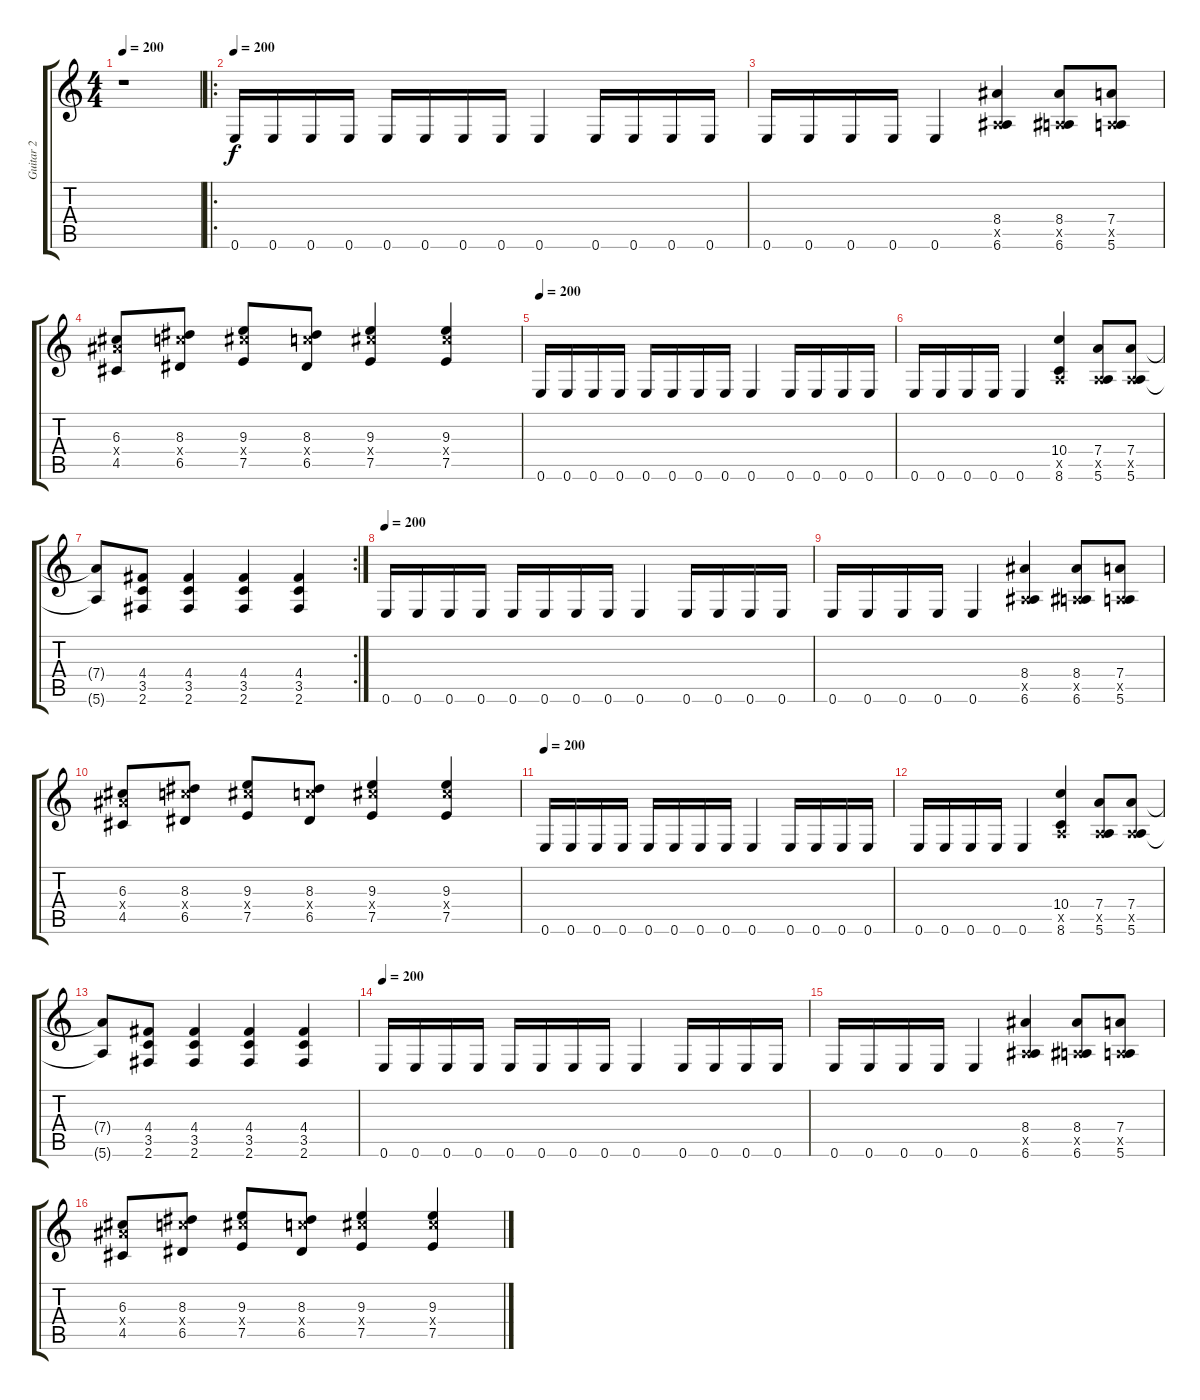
\track ("Guitar 2" "Guitar 2") {instrument distortionguitar}
\staff {score tabs}
\tuning (E4 B3 G3 D3 A2 E2) {hide}
\ts (4 4)
\tempo 200
\clef g2
\ks c
r.1{dy f} |
\ro
\tempo 200
0.6.16{volume 13 instrument distortionguitar} 0.6.16 0.6.16 0.6.16 0.6.16 0.6.16 0.6.16 0.6.16 0.6.4 0.6.16 0.6.16 0.6.16 0.6.16 |
0.6.16 0.6.16 0.6.16 0.6.16 0.6.4 (8.4 0.5{x} 6.6).4 (8.4 0.5{x} 6.6).8 (7.4 0.5{x} 5.6).8 |
(6.3 8.4{x} 4.5).8 (8.3 10.4{x} 6.5).8 (9.3 11.4{x} 7.5).8 (8.3 10.4{x} 6.5).8 (9.3 11.4{x} 7.5).4 (9.3 11.4{x} 7.5).4 |
\tempo 200
0.6.16{volume 13 instrument distortionguitar} 0.6.16 0.6.16 0.6.16 0.6.16 0.6.16 0.6.16 0.6.16 0.6.4 0.6.16 0.6.16 0.6.16 0.6.16 |
0.6.16 0.6.16 0.6.16 0.6.16 0.6.4 (10.4 0.5{x} 8.6).4 (7.4 0.5{x} 5.6).8 (7.4 0.5{x} 5.6).8 |
\rc 2
(7.4{t} 5.6{t}).8 (4.4 3.5 2.6).8 (4.4 3.5 2.6).4 (4.4 3.5 2.6).4 (4.4 3.5 2.6).4 |
\tempo 200
0.6.16{volume 13 instrument distortionguitar} 0.6.16 0.6.16 0.6.16 0.6.16 0.6.16 0.6.16 0.6.16 0.6.4 0.6.16 0.6.16 0.6.16 0.6.16 |
0.6.16 0.6.16 0.6.16 0.6.16 0.6.4 (8.4 0.5{x} 6.6).4 (8.4 0.5{x} 6.6).8 (7.4 0.5{x} 5.6).8 |
(6.3 8.4{x} 4.5).8 (8.3 10.4{x} 6.5).8 (9.3 11.4{x} 7.5).8 (8.3 10.4{x} 6.5).8 (9.3 11.4{x} 7.5).4 (9.3 11.4{x} 7.5).4 |
\tempo 200
0.6.16{volume 13 instrument distortionguitar} 0.6.16 0.6.16 0.6.16 0.6.16 0.6.16 0.6.16 0.6.16 0.6.4 0.6.16 0.6.16 0.6.16 0.6.16 |
0.6.16 0.6.16 0.6.16 0.6.16 0.6.4 (10.4 0.5{x} 8.6).4 (7.4 0.5{x} 5.6).8 (7.4 0.5{x} 5.6).8 |
(7.4{t} 5.6{t}).8 (4.4 3.5 2.6).8 (4.4 3.5 2.6).4 (4.4 3.5 2.6).4 (4.4 3.5 2.6).4 |
\tempo 200
0.6.16{volume 13 instrument distortionguitar} 0.6.16 0.6.16 0.6.16 0.6.16 0.6.16 0.6.16 0.6.16 0.6.4 0.6.16 0.6.16 0.6.16 0.6.16 |
0.6.16 0.6.16 0.6.16 0.6.16 0.6.4 (8.4 0.5{x} 6.6).4 (8.4 0.5{x} 6.6).8 (7.4 0.5{x} 5.6).8 |
(6.3 8.4{x} 4.5).8 (8.3 10.4{x} 6.5).8 (9.3 11.4{x} 7.5).8 (8.3 10.4{x} 6.5).8 (9.3 11.4{x} 7.5).4 (9.3 11.4{x} 7.5).4
